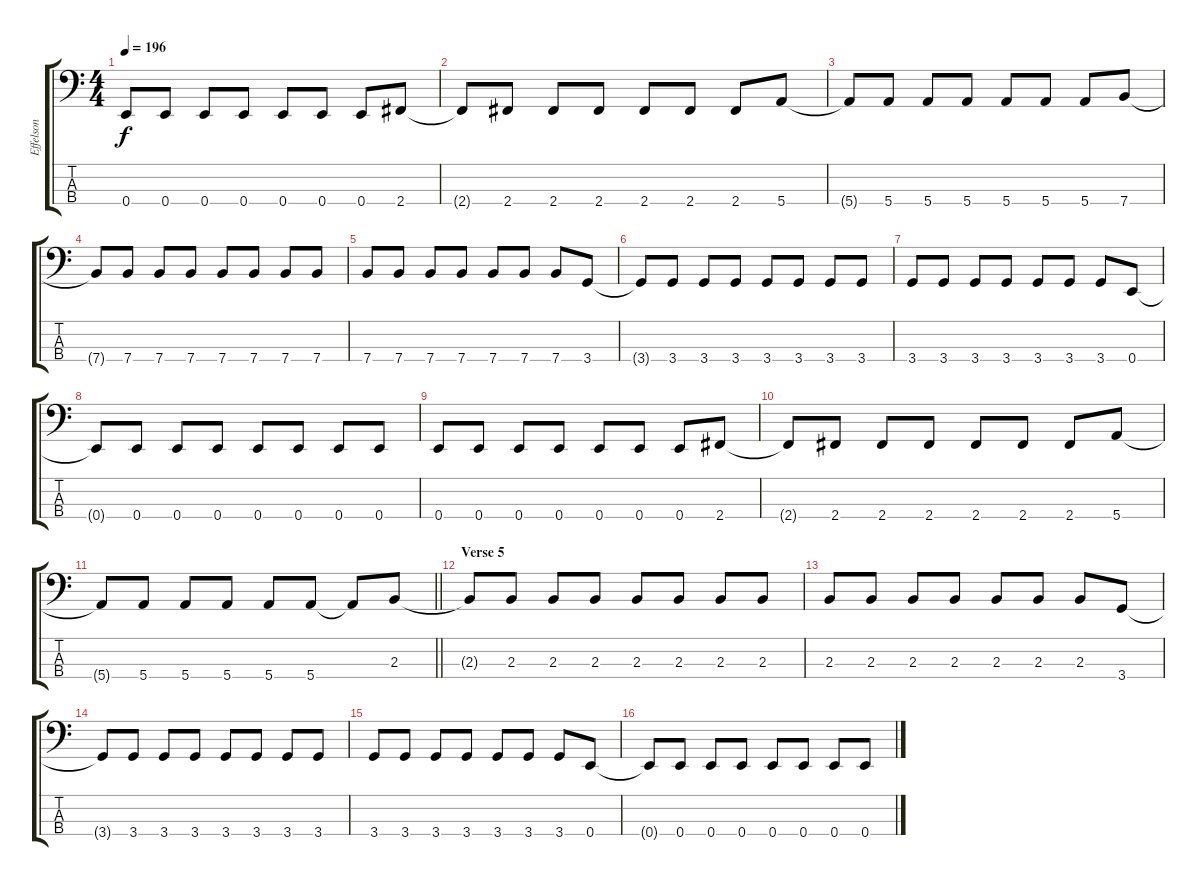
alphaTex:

\track ("Effelson" "Effelson") {instrument electricbasspick}
\staff {score tabs}
\tuning (G2 D2 A1 E1) {hide}
\ts (4 4)
\tempo 196
\clef f4
\ks c
0.4.8{dy f} 0.4.8 0.4.8 0.4.8 0.4.8 0.4.8 0.4.8 2.4.8 |
2.4{t}.8 2.4.8 2.4.8 2.4.8 2.4.8 2.4.8 2.4.8 5.4.8 |
5.4{t}.8 5.4.8 5.4.8 5.4.8 5.4.8 5.4.8 5.4.8 7.4.8 |
7.4{t}.8 7.4.8 7.4.8 7.4.8 7.4.8 7.4.8 7.4.8 7.4.8 |
7.4.8 7.4.8 7.4.8 7.4.8 7.4.8 7.4.8 7.4.8 3.4.8 |
3.4{t}.8 3.4.8 3.4.8 3.4.8 3.4.8 3.4.8 3.4.8 3.4.8 |
3.4.8 3.4.8 3.4.8 3.4.8 3.4.8 3.4.8 3.4.8 0.4.8 |
0.4{t}.8 0.4.8 0.4.8 0.4.8 0.4.8 0.4.8 0.4.8 0.4.8 |
0.4.8 0.4.8 0.4.8 0.4.8 0.4.8 0.4.8 0.4.8 2.4.8 |
2.4{t}.8 2.4.8 2.4.8 2.4.8 2.4.8 2.4.8 2.4.8 5.4.8 |
\barLineRight lightlight
5.4{t}.8 5.4.8 5.4.8 5.4.8 5.4.8 5.4.8 5.4{t}.8 2.3.8 |
\section ("" "Verse 5")
2.3{t}.8 2.3.8 2.3.8 2.3.8 2.3.8 2.3.8 2.3.8 2.3.8 |
2.3.8 2.3.8 2.3.8 2.3.8 2.3.8 2.3.8 2.3.8 3.4.8 |
3.4{t}.8 3.4.8 3.4.8 3.4.8 3.4.8 3.4.8 3.4.8 3.4.8 |
3.4.8 3.4.8 3.4.8 3.4.8 3.4.8 3.4.8 3.4.8 0.4.8 |
0.4{t}.8 0.4.8 0.4.8 0.4.8 0.4.8 0.4.8 0.4.8 0.4.8
